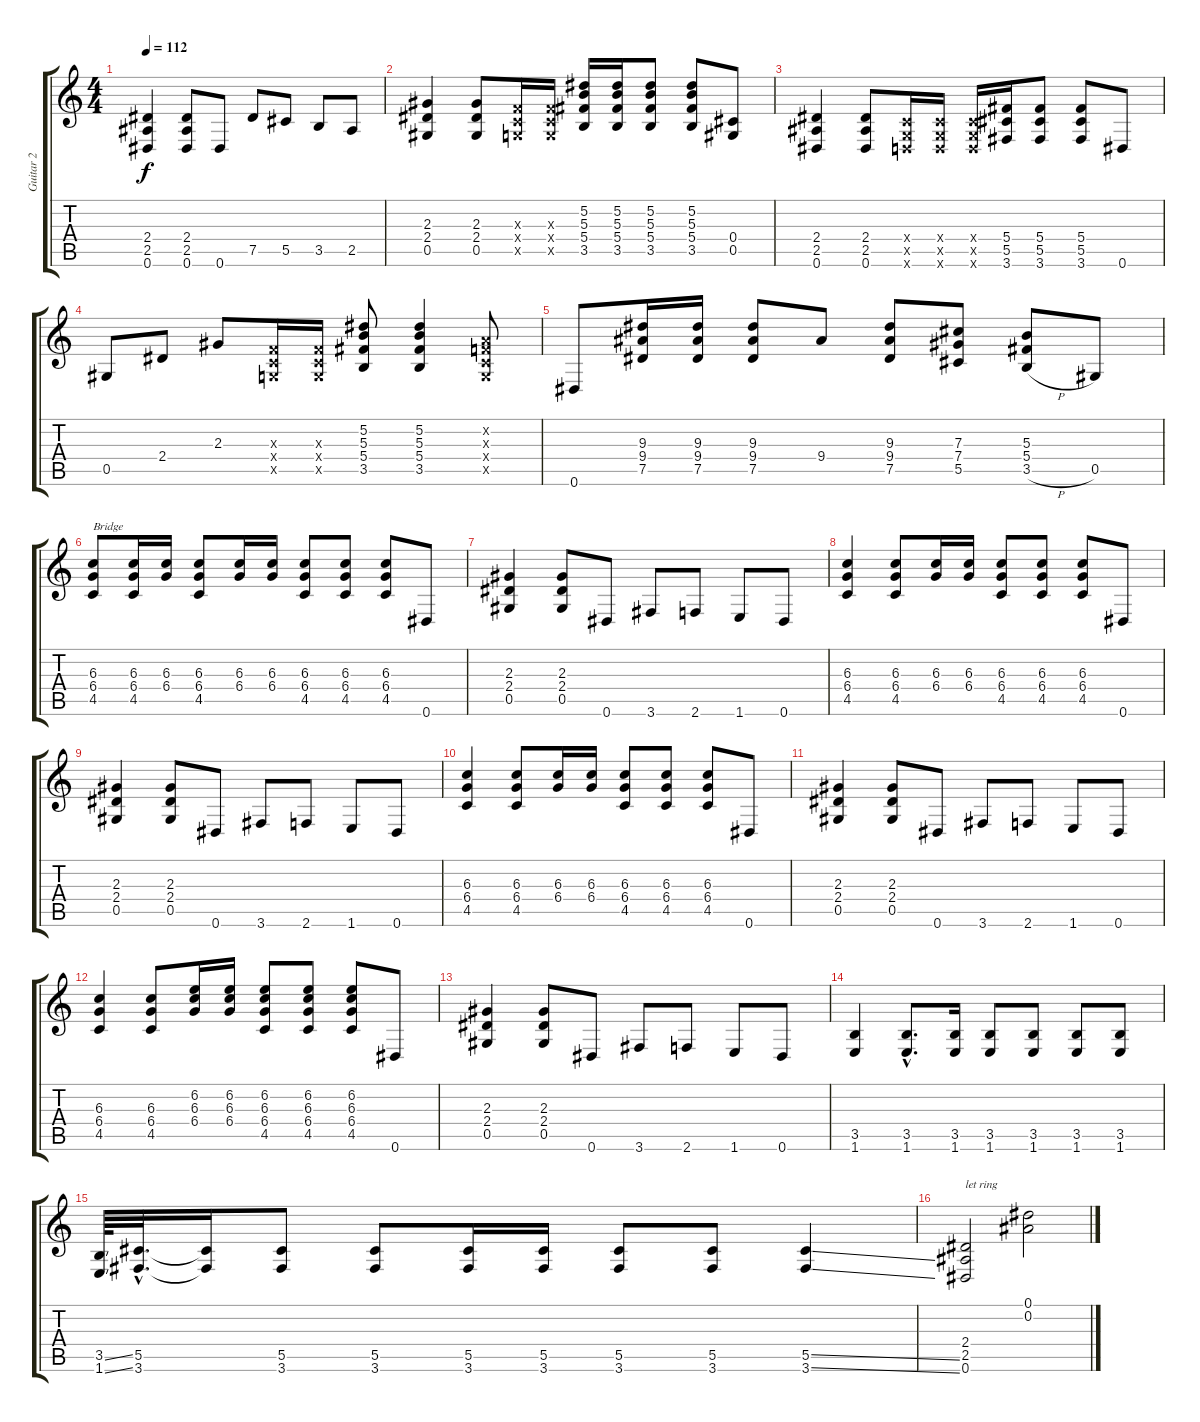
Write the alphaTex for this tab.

\track ("Guitar 2" "Guitar 2") {instrument distortionguitar}
\staff {score tabs}
\tuning (Eb4 Bb3 Gb3 Db3 Ab2 Eb2) {hide}
\ts (4 4)
\tempo 112
\clef g2
\ks c
(2.4 2.5 0.6).4{dy f} (2.4 2.5 0.6).8 0.6.8 7.5.8 5.5.8 3.5.8 2.5.8 |
(2.3 2.4 0.5).4 (2.3 2.4 0.5).8 (-1.3{x} -1.4{x} -1.5{x}).16 (-1.3{x} -1.4{x} -1.5{x}).16 (5.2 5.3 5.4 3.5).16 (5.2 5.3 5.4 3.5).16 (5.2 5.3 5.4 3.5).8 (5.2 5.3 5.4 3.5).8 (0.4 0.5).8 |
(2.4 2.5 0.6).4 (2.4 2.5 0.6).8 (-1.4{x} -1.5{x} -1.6{x}).16 (-1.4{x} -1.5{x} -1.6{x}).16 (-1.4{x} -1.5{x} -1.6{x}).16 (5.4 5.5 3.6).16 (5.4 5.5 3.6).8 (5.4 5.5 3.6).8 0.6.8 |
0.5.8 2.4.8 2.3.8 (-1.3{x} -1.4{x} -1.5{x}).16 (-1.3{x} -1.4{x} -1.5{x}).16 (5.2 5.3 5.4 3.5).8 (5.2 5.3 5.4 3.5).4 (-1.2{x} -1.3{x} -1.4{x} -1.5{x}).8 |
0.6.8 (9.3 9.4 7.5).16 (9.3 9.4 7.5).16 (9.3 9.4 7.5).8 9.4.8 (9.3 9.4 7.5).8 (7.3 7.4 5.5).8 (5.3 5.4 3.5{h}).8 0.5.8 |
(6.3 6.4 4.5).8{txt "Bridge"} (6.3 6.4 4.5).16 (6.3 6.4).16 (6.3 6.4 4.5).8 (6.3 6.4).16 (6.3 6.4).16 (6.3 6.4 4.5).8 (6.3 6.4 4.5).8 (6.3 6.4 4.5).8 0.6.8 |
(2.3 2.4 0.5).4 (2.3 2.4 0.5).8 0.6.8 3.6.8 2.6.8 1.6.8 0.6.8 |
(6.3 6.4 4.5).4 (6.3 6.4 4.5).8 (6.3 6.4).16 (6.3 6.4).16 (6.3 6.4 4.5).8 (6.3 6.4 4.5).8 (6.3 6.4 4.5).8 0.6.8 |
(2.3 2.4 0.5).4 (2.3 2.4 0.5).8 0.6.8 3.6.8 2.6.8 1.6.8 0.6.8 |
(6.3 6.4 4.5).4 (6.3 6.4 4.5).8 (6.3 6.4).16 (6.3 6.4).16 (6.3 6.4 4.5).8 (6.3 6.4 4.5).8 (6.3 6.4 4.5).8 0.6.8 |
(2.3 2.4 0.5).4 (2.3 2.4 0.5).8 0.6.8 3.6.8 2.6.8 1.6.8 0.6.8 |
(6.3 6.4 4.5).4 (6.3 6.4 4.5).8 (6.2 6.3 6.4).16 (6.2 6.3 6.4).16 (6.2 6.3 6.4 4.5).8 (6.2 6.3 6.4 4.5).8 (6.2 6.3 6.4 4.5).8 0.6.8 |
(2.3 2.4 0.5).4 (2.3 2.4 0.5).8 0.6.8 3.6.8 2.6.8 1.6.8 0.6.8 |
(3.5 1.6).4 (3.5{hac} 1.6{hac}).8{d} (3.5 1.6).16 (3.5 1.6).8 (3.5 1.6).8 (3.5 1.6).8 (3.5 1.6).8 |
(3.5{ss} 1.6{ss}).64 (5.5{hac} 3.6{hac}).32{d} (5.5{t} 3.6{t}).16 (5.5 3.6).8 (5.5 3.6).8 (5.5 3.6).16 (5.5 3.6).16 (5.5 3.6).8 (5.5 3.6).8 (5.5{ss} 3.6{ss}).4 |
(2.4 2.5 0.6).2{txt "let ring"} (0.1 0.2).2
